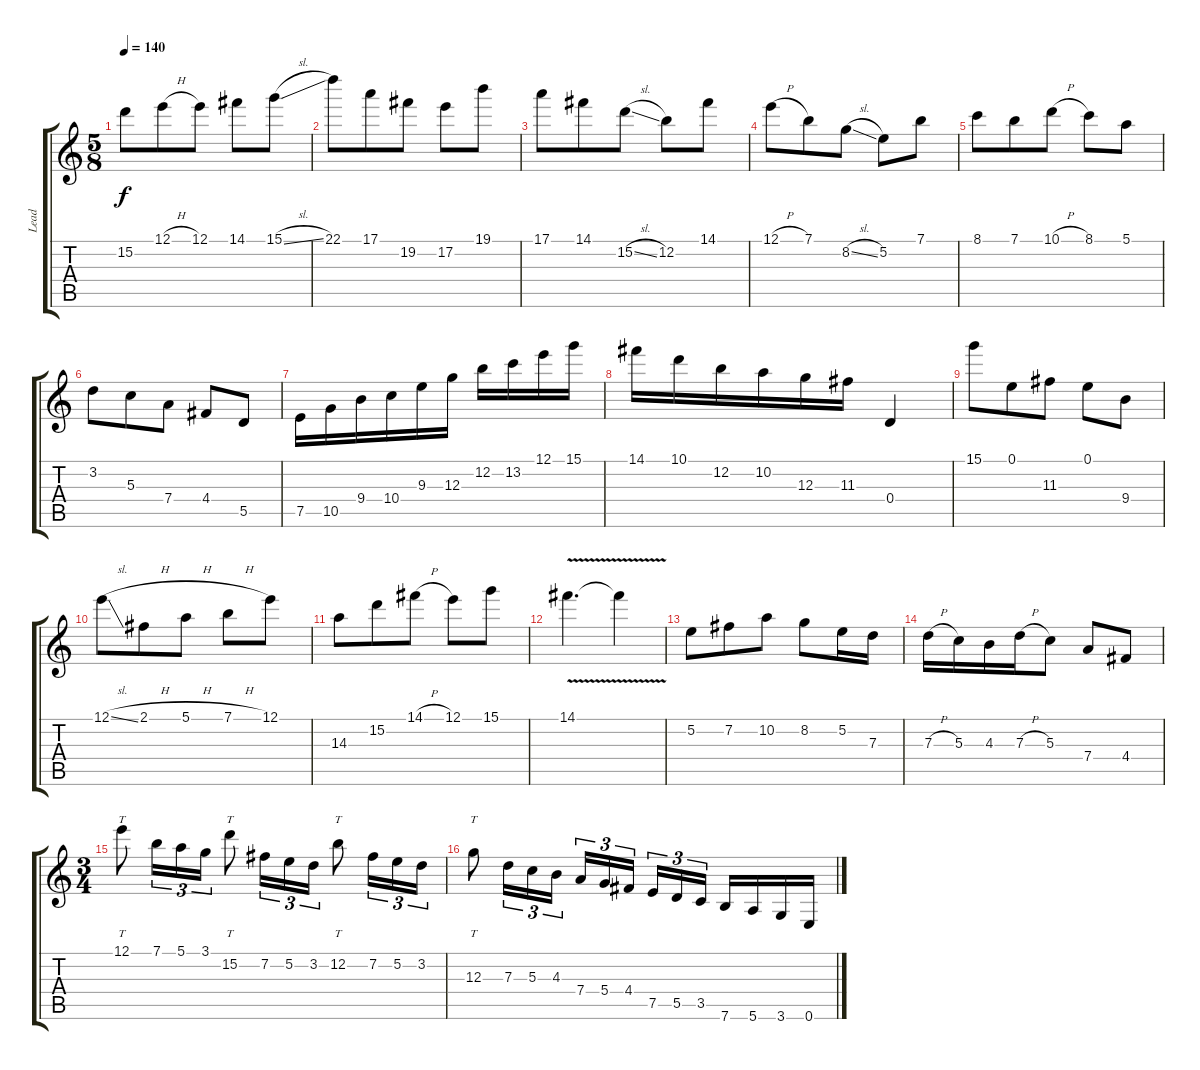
\track ("Lead" "Lead") {instrument overdrivenguitar}
\staff {score tabs}
\tuning (E4 B3 G3 D3 A2 E2) {hide}
\ts (5 8)
\tempo 140
\clef g2
\ks c
15.2.8{dy f} 12.1{h}.8 12.1.8 14.1.8 15.1{sl}.8 |
22.1.8 17.1.8 19.2.8 17.2.8 19.1.8 |
17.1.8 14.1.8 15.2{sl}.8 12.2.8 14.1.8 |
12.1{h}.8 7.1.8 8.2{sl}.8 5.2.8 7.1.8 |
8.1.8 7.1.8 10.1{h}.8 8.1.8 5.1.8 |
3.2.8 5.3.8 7.4.8 4.4.8 5.5.8 |
7.5.16 10.5.16 9.4.16 10.4.16 9.3.16 12.3.16 12.2.16 13.2.16 12.1.16 15.1.16 |
14.1.16 10.1.16 12.2.16 10.2.16 12.3.16 11.3.16 0.4.4 |
15.1.8 0.1.8 11.3.8 0.1.8 9.4.8 |
12.1{sl}.8 2.1{h}.8 5.1{h}.8 7.1{h}.8 12.1.8 |
14.3.8 15.2.8 14.1{h}.8 12.1.8 15.1.8 |
14.1{v}.4{d} 14.1{t}.4 |
5.2.8 7.2.8 10.2.8 8.2.8 5.2.16 7.3.16 |
7.3{h}.16 5.3.16 4.3.16 7.3{h}.16 5.3.8 7.4.8 4.4.8 |
\ts (3 4)
12.1.8{tt} 7.1.16{tu (3 2)} 5.1.16{tu (3 2)} 3.1.16{tu (3 2)} 15.2.8{tt} 7.2.16{tu (3 2)} 5.2.16{tu (3 2)} 3.2.16{tu (3 2)} 12.2.8{tt} 7.2.16{tu (3 2)} 5.2.16{tu (3 2)} 3.2.16{tu (3 2)} |
12.3.8{tt} 7.3.16{tu (3 2)} 5.3.16{tu (3 2)} 4.3.16{tu (3 2)} 7.4.16{tu (3 2)} 5.4.16{tu (3 2)} 4.4.16{tu (3 2) beam splitsecondary} 7.5.16{tu (3 2)} 5.5.16{tu (3 2)} 3.5.16{tu (3 2)} 7.6.16 5.6.16 3.6.16 0.6{h}.16
